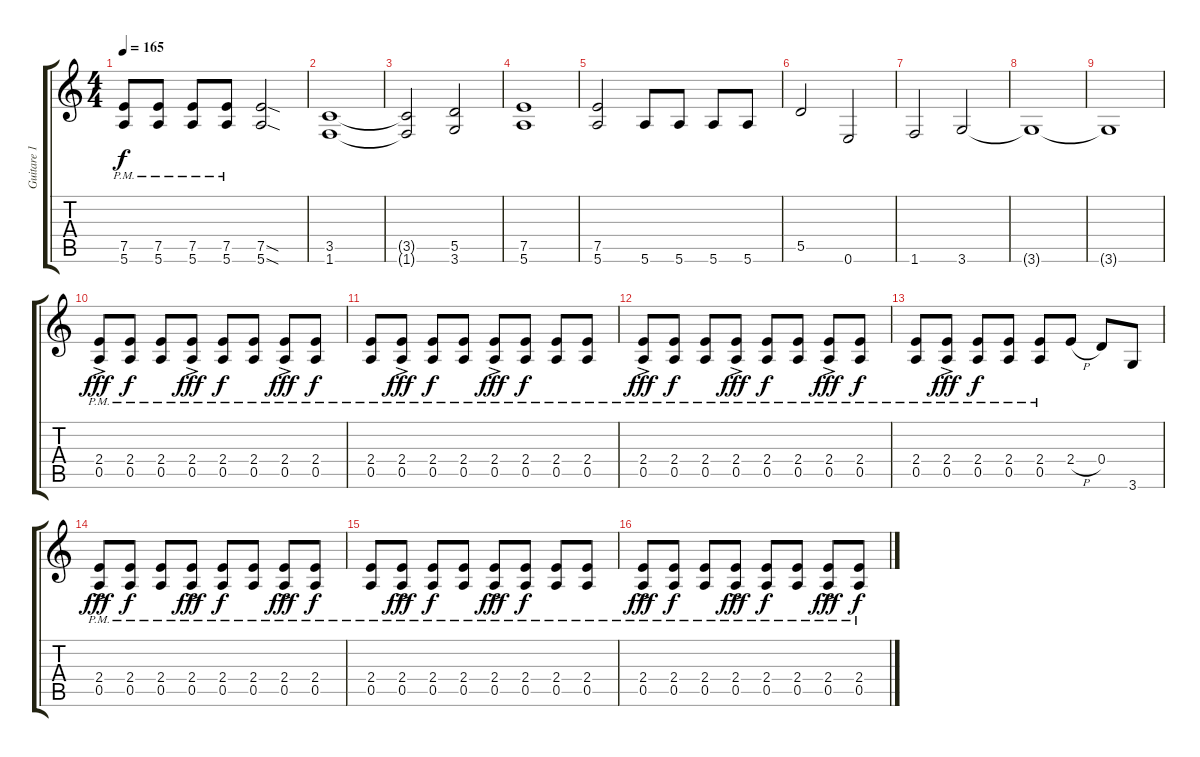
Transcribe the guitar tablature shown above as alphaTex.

\track ("Guitare 1" "Guitare 1") {instrument overdrivenguitar}
\staff {score tabs}
\tuning (E4 B3 G3 D3 A2 E2) {hide}
\ts (4 4)
\tempo 165
\clef g2
\ks c
(7.5{pm} 5.6{pm}).8{dy f} (7.5{pm} 5.6{pm}).8 (7.5{pm} 5.6{pm}).8 (7.5{pm} 5.6{pm}).8 (7.5{sod} 5.6{sod}).2 |
(3.5 1.6).1 |
(3.5{t} 1.6{t}).2 (5.5 3.6).2 |
(7.5 5.6).1 |
(7.5 5.6).2 5.6.8 5.6.8 5.6.8 5.6.8 |
5.5.2 0.6.2 |
1.6.2 3.6.2 |
3.6{t}.1 |
3.6{t}.1 |
(2.4{ac pm} 0.5{ac pm}).8{dy fff} (2.4{pm} 0.5{pm}).8{dy f} (2.4{pm} 0.5{pm}).8 (2.4{ac pm} 0.5{ac pm}).8{dy fff} (2.4{pm} 0.5{pm}).8{dy f} (2.4{pm} 0.5{pm}).8 (2.4{ac pm} 0.5{ac pm}).8{dy fff} (2.4{pm} 0.5{pm}).8{dy f} |
(2.4{pm} 0.5{pm}).8 (2.4{ac pm} 0.5{ac pm}).8{dy fff} (2.4{pm} 0.5{pm}).8{dy f} (2.4{pm} 0.5{pm}).8 (2.4{ac pm} 0.5{ac pm}).8{dy fff} (2.4{pm} 0.5{pm}).8{dy f} (2.4{pm} 0.5{pm}).8 (2.4{pm} 0.5{pm}).8 |
(2.4{ac pm} 0.5{ac pm}).8{dy fff} (2.4{pm} 0.5{pm}).8{dy f} (2.4{pm} 0.5{pm}).8 (2.4{ac pm} 0.5{ac pm}).8{dy fff} (2.4{pm} 0.5{pm}).8{dy f} (2.4{pm} 0.5{pm}).8 (2.4{ac pm} 0.5{ac pm}).8{dy fff} (2.4{pm} 0.5{pm}).8{dy f} |
(2.4{pm} 0.5{pm}).8 (2.4{ac pm} 0.5{ac pm}).8{dy fff} (2.4{pm} 0.5{pm}).8{dy f} (2.4{pm} 0.5{pm}).8 (2.4{pm} 0.5{pm}).8 2.4{h}.8 0.4.8 3.6.8 |
(2.4{ac pm} 0.5{ac pm}).8{dy fff} (2.4{pm} 0.5{pm}).8{dy f} (2.4{pm} 0.5{pm}).8 (2.4{ac pm} 0.5{ac pm}).8{dy fff} (2.4{pm} 0.5{pm}).8{dy f} (2.4{pm} 0.5{pm}).8 (2.4{ac pm} 0.5{ac pm}).8{dy fff} (2.4{pm} 0.5{pm}).8{dy f} |
(2.4{pm} 0.5{pm}).8 (2.4{ac pm} 0.5{ac pm}).8{dy fff} (2.4{pm} 0.5{pm}).8{dy f} (2.4{pm} 0.5{pm}).8 (2.4{ac pm} 0.5{ac pm}).8{dy fff} (2.4{pm} 0.5{pm}).8{dy f} (2.4{pm} 0.5{pm}).8 (2.4{pm} 0.5{pm}).8 |
(2.4{ac pm} 0.5{ac pm}).8{dy fff} (2.4{pm} 0.5{pm}).8{dy f} (2.4{pm} 0.5{pm}).8 (2.4{ac pm} 0.5{ac pm}).8{dy fff} (2.4{pm} 0.5{pm}).8{dy f} (2.4{pm} 0.5{pm}).8 (2.4{ac pm} 0.5{ac pm}).8{dy fff} (2.4{pm} 0.5{pm}).8{dy f}
